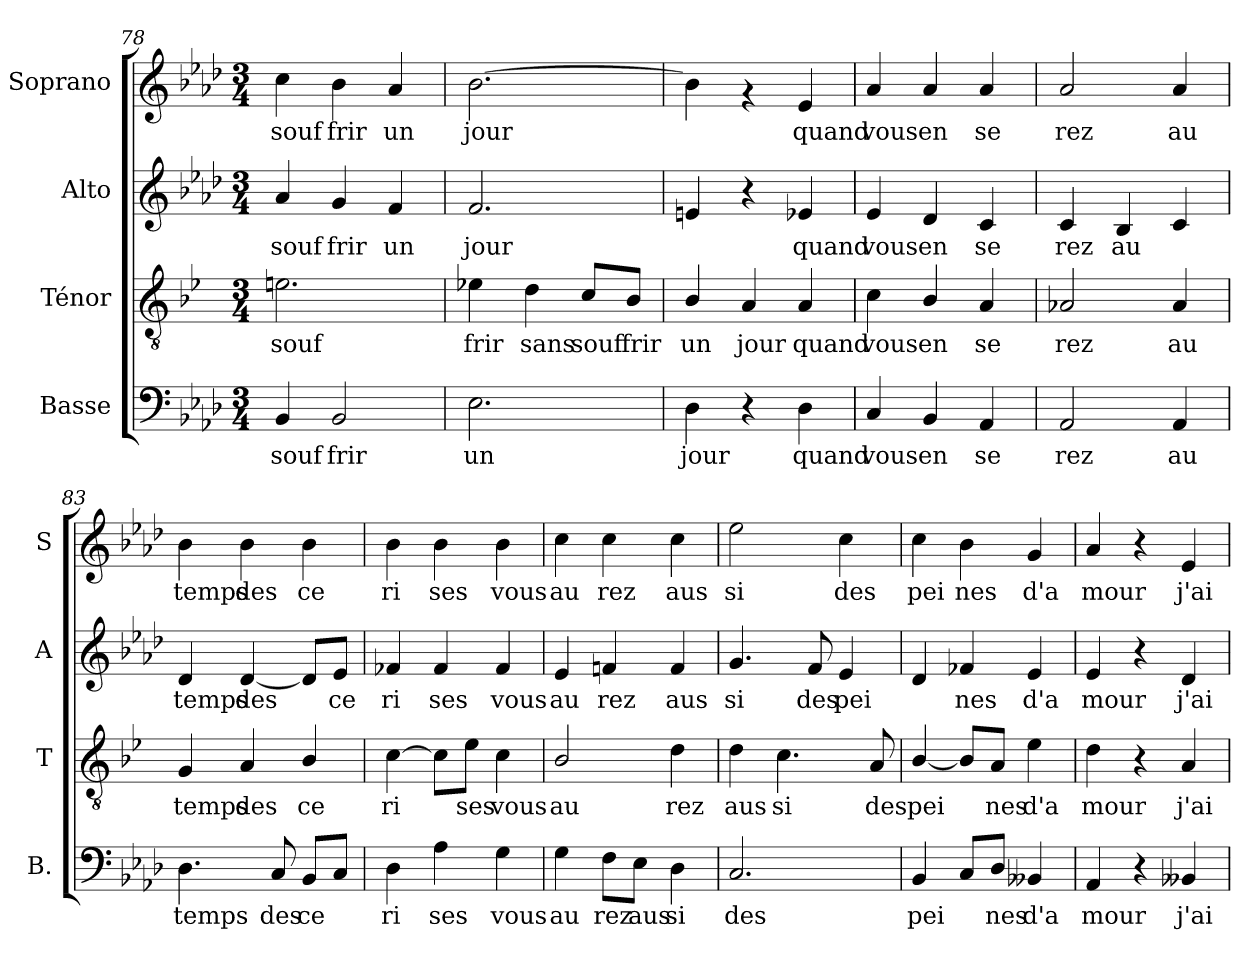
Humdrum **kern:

**kern	**text	**kern	**text	**kern	**text	**kern	**text
*part4	*part4	*part3	*part3	*part2	*part2	*part1	*part1
*staff4	*staff4	*staff3	*staff3	*staff2	*staff2	*staff1	*staff1
*I"Basse	*	*I"Ténor	*	*I"Alto	*	*I"Soprano	*
*I'B.	*	*I'T	*	*I'A	*	*I'S	*
*clefF4	*	*clefGv2	*	*clefG2	*	*clefG2	*
*	*	*ITrd1c2	*	*	*	*	*
*k[b-e-a-d-]	*	*k[b-e-a-d-]	*	*k[b-e-a-d-]	*	*k[b-e-a-d-]	*
*A-:	*	*A-:	*	*A-:	*	*A-:	*
*M3/4	*	*M3/4	*	*M3/4	*	*M3/4	*
=78	=78	=78	=78	=78	=78	=78	=78
!	!LO:LY:b	!	!	!	!	!	!
!	!	!	!LO:LY:b	!	!	!	!
!	!	!	!	!	!LO:LY:b	!	!
!	!	!	!	!	!	!	!LO:LY:b
4BB-/	souf	2.dn\	souf	4a-/	souf	4cc\	souf
!	!LO:LY:b	!	!	!	!	!	!
!	!	!	!	!	!LO:LY:b	!	!
!	!	!	!	!	!	!	!LO:LY:b
2BB-/	frir	.	.	4g/	frir	4b-\	frir
!	!	!	!	!	!LO:LY:b	!	!
!	!	!	!	!	!	!	!LO:LY:b
.	.	.	.	4f/	un	4a-/	un
!!LO:LB:g=z
=79	=79	=79	=79	=79	=79	=79	=79
!	!LO:LY:b	!	!	!	!	!	!
!	!	!	!LO:LY:b	!	!	!	!
!	!	!	!	!	!LO:LY:b	!	!
!	!	!	!	!	!	!	!LO:LY:b
2.E-\	un	4d-X\	frir	2.f/	jour	[>2.b-\	jour
!	!	!	!LO:LY:b	!	!	!	!
.	.	4c\	sans	.	.	.	.
!	!	!	!LO:LY:b	!	!	!	!
.	.	8B-/L	souf	.	.	.	.
!	!	!	!LO:LY:b	!	!	!	!
.	.	8A-/J	frir	.	.	.	.
=80	=80	=80	=80	=80	=80	=80	=80
!	!LO:LY:b	!	!	!	!	!	!
!	!	!	!LO:LY:b	!	!	!	!
4D-\	jour	4A-/	un	4en/	.	4b-\]	.
!	!	!	!LO:LY:b	!	!	!	!
4r	.	4G/	jour	4r	.	4rf	.
!	!LO:LY:b	!	!	!	!	!	!
!	!	!	!LO:LY:b	!	!	!	!
!	!	!	!	!	!LO:LY:b	!	!
!	!	!	!	!	!	!	!LO:LY:b
4D-\	quand	4G/	quand	4e-X/	quand	4e-/	quand
=81	=81	=81	=81	=81	=81	=81	=81
!	!LO:LY:b	!	!	!	!	!	!
!	!	!	!LO:LY:b	!	!	!	!
!	!	!	!	!	!LO:LY:b	!	!
!	!	!	!	!	!	!	!LO:LY:b
4C/	vous	4B-\	vous	4e-/	vous	4a-/	vous
!	!LO:LY:b	!	!	!	!	!	!
!	!	!	!LO:LY:b	!	!	!	!
!	!	!	!	!	!LO:LY:b	!	!
!	!	!	!	!	!	!	!LO:LY:b
4BB-/	en	4A-/	en	4d-/	en	4a-/	en
!	!LO:LY:b	!	!	!	!	!	!
!	!	!	!LO:LY:b	!	!	!	!
!	!	!	!	!	!LO:LY:b	!	!
!	!	!	!	!	!	!	!LO:LY:b
4AA-/	se	4G/	se	4c/	se	4a-/	se
=82	=82	=82	=82	=82	=82	=82	=82
!	!LO:LY:b	!	!	!	!	!	!
!	!	!	!LO:LY:b	!	!	!	!
!	!	!	!	!	!LO:LY:b	!	!
!	!	!	!	!	!	!	!LO:LY:b
2AA-/	rez	2G-X/	rez	4c/	rez	2a-/	rez
!	!	!	!	!	!LO:LY:b	!	!
.	.	.	.	4B-/	au	.	.
!	!LO:LY:b	!	!	!	!	!	!
!	!	!	!LO:LY:b	!	!	!	!
!	!	!	!	!	!	!	!LO:LY:b
4AA-/	au	4G-/	au	4c/	.	4a-/	au
=83	=83	=83	=83	=83	=83	=83	=83
!	!LO:LY:b	!	!	!	!	!	!
!	!	!	!LO:LY:b	!	!	!	!
!	!	!	!	!	!LO:LY:b	!	!
!	!	!	!	!	!	!	!LO:LY:b
4.D-\	temps	4F/	temps	4d-/	temps	4b-\	temps
!	!	!	!LO:LY:b	!	!	!	!
!	!	!	!	!	!LO:LY:b	!	!
!	!	!	!	!	!	!	!LO:LY:b
.	.	4G/	des	[4d-/	des	4b-\	des
!	!LO:LY:b	!	!	!	!	!	!
8C/	des	.	.	.	.	.	.
!	!LO:LY:b	!	!	!	!	!	!
!	!	!	!LO:LY:b	!	!	!	!
!	!	!	!	!	!	!	!LO:LY:b
8BB-/L	ce	4A-/	ce	8d-/L]	.	4b-\	ce
!	!	!	!	!	!LO:LY:b	!	!
8C/J	.	.	.	8e-/J	ce	.	.
=84	=84	=84	=84	=84	=84	=84	=84
!	!LO:LY:b	!	!	!	!	!	!
!	!	!	!LO:LY:b	!	!	!	!
!	!	!	!	!	!LO:LY:b	!	!
!	!	!	!	!	!	!	!LO:LY:b
4D-\	ri	[4B-\	ri	4f-X/	ri	4b-\	ri
!	!LO:LY:b	!	!	!	!	!	!
!	!	!	!	!	!LO:LY:b	!	!
!	!	!	!	!	!	!	!LO:LY:b
4A-\	ses	8B-\L]	.	4f-/	ses	4b-\	ses
!	!	!	!LO:LY:b	!	!	!	!
.	.	8d-\J	ses	.	.	.	.
!	!LO:LY:b	!	!	!	!	!	!
!	!	!	!LO:LY:b	!	!	!	!
!	!	!	!	!	!LO:LY:b	!	!
!	!	!	!	!	!	!	!LO:LY:b
4G\	vous	4B-\	vous	4f-/	vous	4b-\	vous
!!LO:LB:g=z
=85	=85	=85	=85	=85	=85	=85	=85
!	!LO:LY:b	!	!	!	!	!	!
!	!	!	!LO:LY:b	!	!	!	!
!	!	!	!	!	!LO:LY:b	!	!
!	!	!	!	!	!	!	!LO:LY:b
4G\	au	2A-/	au	4e-/	au	4cc\	au
!	!LO:LY:b	!	!	!	!	!	!
!	!	!	!	!	!LO:LY:b	!	!
!	!	!	!	!	!	!	!LO:LY:b
8F\L	rez	.	.	4fn/	rez	4cc\	rez
!	!LO:LY:b	!	!	!	!	!	!
8E-\J	aus	.	.	.	.	.	.
!	!LO:LY:b	!	!	!	!	!	!
!	!	!	!LO:LY:b	!	!	!	!
!	!	!	!	!	!LO:LY:b	!	!
!	!	!	!	!	!	!	!LO:LY:b
4D-\	si	4c\	rez	4f/	aus	4cc\	aus
=86	=86	=86	=86	=86	=86	=86	=86
!	!LO:LY:b	!	!	!	!	!	!
!	!	!	!LO:LY:b	!	!	!	!
!	!	!	!	!	!LO:LY:b	!	!
!	!	!	!	!	!	!	!LO:LY:b
2.C/	des	4c\	aus	4.g/	si	2ee-\	si
!	!	!	!LO:LY:b	!	!	!	!
.	.	4.B-\	si	.	.	.	.
!	!	!	!	!	!LO:LY:b	!	!
.	.	.	.	8f/	des	.	.
!	!	!	!	!	!LO:LY:b	!	!
!	!	!	!	!	!	!	!LO:LY:b
.	.	.	.	4e-/	pei	4cc\	des
!	!	!	!LO:LY:b	!	!	!	!
.	.	8G/	des	.	.	.	.
=87	=87	=87	=87	=87	=87	=87	=87
!	!LO:LY:b	!	!	!	!	!	!
!	!	!	!LO:LY:b	!	!	!	!
!	!	!	!	!	!	!	!LO:LY:b
4BB-/	pei	[4A-/	pei	4d-/	.	4cc\	pei
!	!	!	!	!	!LO:LY:b	!	!
!	!	!	!	!	!	!	!LO:LY:b
8C/L	.	8A-/L]	.	4f-X/	nes	4b-\	nes
!	!LO:LY:b	!	!	!	!	!	!
!	!	!	!LO:LY:b	!	!	!	!
8D-/J	nes	8G/J	nes	.	.	.	.
!	!LO:LY:b	!	!	!	!	!	!
!	!	!	!LO:LY:b	!	!	!	!
!	!	!	!	!	!LO:LY:b	!	!
!	!	!	!	!	!	!	!LO:LY:b
4BB--X/	d'a	4d-\	d'a	4e-/	d'a	4g/	d'a
=88	=88	=88	=88	=88	=88	=88	=88
!	!LO:LY:b	!	!	!	!	!	!
!	!	!	!LO:LY:b	!	!	!	!
!	!	!	!	!	!LO:LY:b	!	!
!	!	!	!	!	!	!	!LO:LY:b
4AA-/	mour	4c\	mour	4e-/	mour	4a-/	mour
4r	.	4r	.	4r	.	4r	.
!	!LO:LY:b	!	!	!	!	!	!
!	!	!	!LO:LY:b	!	!	!	!
!	!	!	!	!	!LO:LY:b	!	!
!	!	!	!	!	!	!	!LO:LY:b
4BB--X/	j'ai	4G/	j'ai	4d-/	j'ai	4e-/	j'ai
=	=	=	=	=	=	=	=
*-	*-	*-	*-	*-	*-	*-	*-
